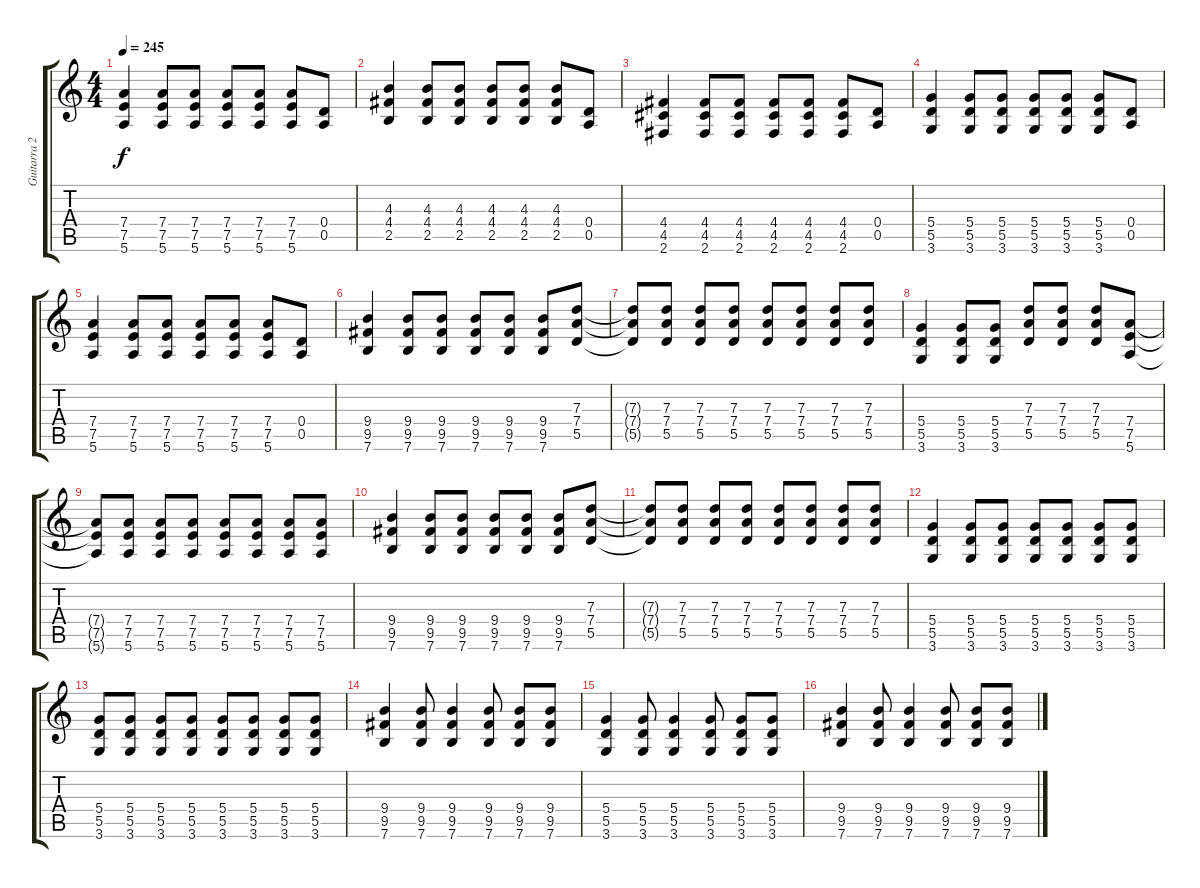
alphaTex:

\track ("Guitarra 2" "Guitarra 2") {instrument distortionguitar}
\staff {score tabs}
\tuning (E4 B3 G3 D3 A2 E2) {hide}
\ts (4 4)
\tempo 245
\clef g2
\ks c
(7.4 7.5 5.6).4{dy f} (7.4 7.5 5.6).8 (7.4 7.5 5.6).8 (7.4 7.5 5.6).8 (7.4 7.5 5.6).8 (7.4 7.5 5.6).8 (0.4 0.5).8 |
(4.3 4.4 2.5).4 (4.3 4.4 2.5).8 (4.3 4.4 2.5).8 (4.3 4.4 2.5).8 (4.3 4.4 2.5).8 (4.3 4.4 2.5).8 (0.4 0.5).8 |
(4.4 4.5 2.6).4 (4.4 4.5 2.6).8 (4.4 4.5 2.6).8 (4.4 4.5 2.6).8 (4.4 4.5 2.6).8 (4.4 4.5 2.6).8 (0.4 0.5).8 |
(5.4 5.5 3.6).4 (5.4 5.5 3.6).8 (5.4 5.5 3.6).8 (5.4 5.5 3.6).8 (5.4 5.5 3.6).8 (5.4 5.5 3.6).8 (0.4 0.5).8 |
(7.4 7.5 5.6).4 (7.4 7.5 5.6).8 (7.4 7.5 5.6).8 (7.4 7.5 5.6).8 (7.4 7.5 5.6).8 (7.4 7.5 5.6).8 (0.4 0.5).8 |
(9.4 9.5 7.6).4 (9.4 9.5 7.6).8 (9.4 9.5 7.6).8 (9.4 9.5 7.6).8 (9.4 9.5 7.6).8 (9.4 9.5 7.6).8 (7.3 7.4 5.5).8 |
(7.3{t} 7.4{t} 5.5{t}).8 (7.3 7.4 5.5).8 (7.3 7.4 5.5).8 (7.3 7.4 5.5).8 (7.3 7.4 5.5).8 (7.3 7.4 5.5).8 (7.3 7.4 5.5).8 (7.3 7.4 5.5).8 |
(5.4 5.5 3.6).4 (5.4 5.5 3.6).8 (5.4 5.5 3.6).8 (7.3 7.4 5.5).8 (7.3 7.4 5.5).8 (7.3 7.4 5.5).8 (7.4 7.5 5.6).8 |
(7.4{t} 7.5{t} 5.6{t}).8 (7.4 7.5 5.6).8 (7.4 7.5 5.6).8 (7.4 7.5 5.6).8 (7.4 7.5 5.6).8 (7.4 7.5 5.6).8 (7.4 7.5 5.6).8 (7.4 7.5 5.6).8 |
(9.4 9.5 7.6).4 (9.4 9.5 7.6).8 (9.4 9.5 7.6).8 (9.4 9.5 7.6).8 (9.4 9.5 7.6).8 (9.4 9.5 7.6).8 (7.3 7.4 5.5).8 |
(7.3{t} 7.4{t} 5.5{t}).8 (7.3 7.4 5.5).8 (7.3 7.4 5.5).8 (7.3 7.4 5.5).8 (7.3 7.4 5.5).8 (7.3 7.4 5.5).8 (7.3 7.4 5.5).8 (7.3 7.4 5.5).8 |
(5.4 5.5 3.6).4 (5.4 5.5 3.6).8 (5.4 5.5 3.6).8 (5.4 5.5 3.6).8 (5.4 5.5 3.6).8 (5.4 5.5 3.6).8 (5.4 5.5 3.6).8 |
(5.4 5.5 3.6).8 (5.4 5.5 3.6).8 (5.4 5.5 3.6).8 (5.4 5.5 3.6).8 (5.4 5.5 3.6).8 (5.4 5.5 3.6).8 (5.4 5.5 3.6).8 (5.4 5.5 3.6).8 |
(9.4 9.5 7.6).4 (9.4 9.5 7.6).8 (9.4 9.5 7.6).4 (9.4 9.5 7.6).8 (9.4 9.5 7.6).8 (9.4 9.5 7.6).8 |
(5.4 5.5 3.6).4 (5.4 5.5 3.6).8 (5.4 5.5 3.6).4 (5.4 5.5 3.6).8 (5.4 5.5 3.6).8 (5.4 5.5 3.6).8 |
(9.4 9.5 7.6).4 (9.4 9.5 7.6).8 (9.4 9.5 7.6).4 (9.4 9.5 7.6).8 (9.4 9.5 7.6).8 (9.4 9.5 7.6).8
